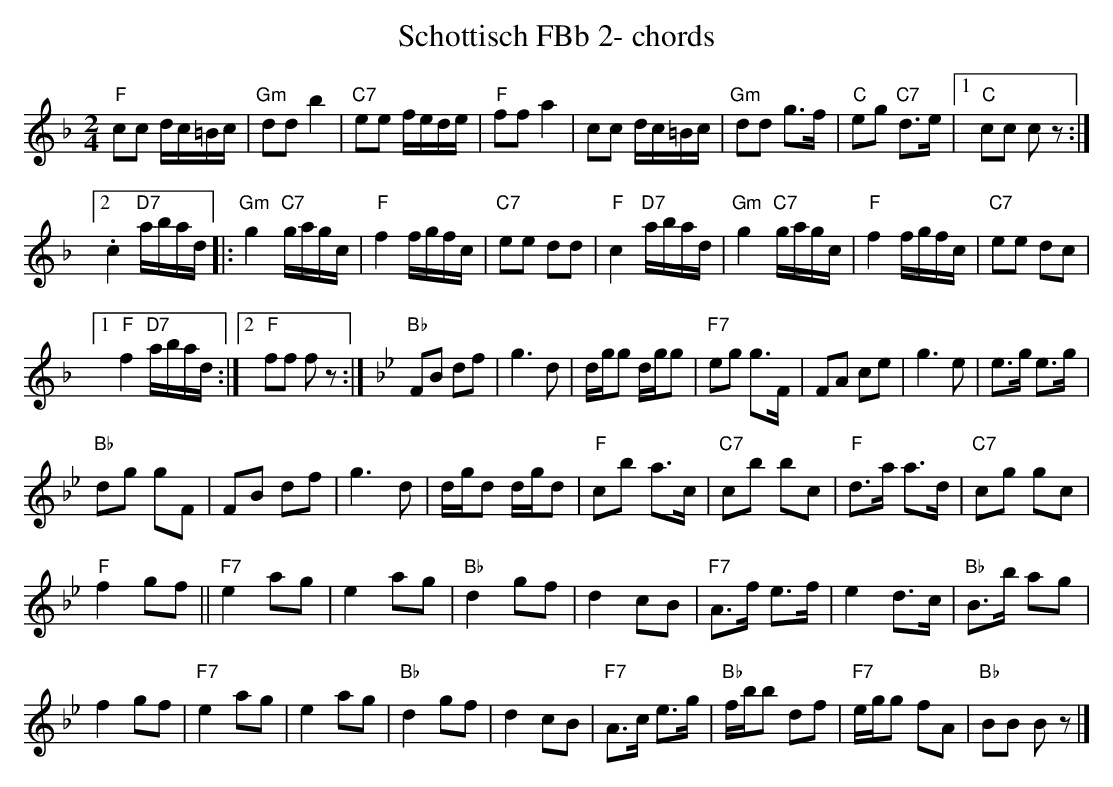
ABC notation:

X:1
T:Schottisch FBb 2- chords
M:2/4
L:1/16
K:Fmaj%%MIDI gchordon
"F"c2c2 dc=Bc | "Gm"d2d2 b4 | "C7"e2e2 fede | "F"f2f2 a4 | c2c2 dc=Bc | "Gm"d2d2 g3f | "C"e2g2 "C7"d3e |1 "C"c2c2 c2 z2 :|2
.c4 "D7"abad |: "Gm"g4 "C7"gagc | "F"f4 fgfc | "C7"e2e2 d2d2 | "F"c4 "D7"abad | "Gm"g4 "C7"gagc | "F"f4 fgfc | "C7"e2e2 d2c2 |1
"F"f4 "D7"abad :|2 "F"f2f2 f2 z2 :| [K:Bbmaj] [L:1/8] "Bb"FB df | g3d | d/2g/2g d/2g/2g | "F7"eg g>F | FA ce | g3e | e>g e>g |
"Bb"dg gF | FB df | g3d | d/2g/2d d/2g/2d | "F"cb a>c | "C7"cb bc | "F"d>a a>d | "C7"cg gc |
"F"f2 gf || "F7"e2 ag | e2 ag | "Bb"d2 gf | d2 cB | "F7"A>f e>f | e2 d>c | "Bb"B>b ag |
f2 gf | "F7"e2 ag | e2 ag | "Bb"d2 gf | d2 cB | "F7"A>c e>g | "Bb"f/2b/2b df | "F7"e/2g/2g fA | "Bb"BB Bz |]
